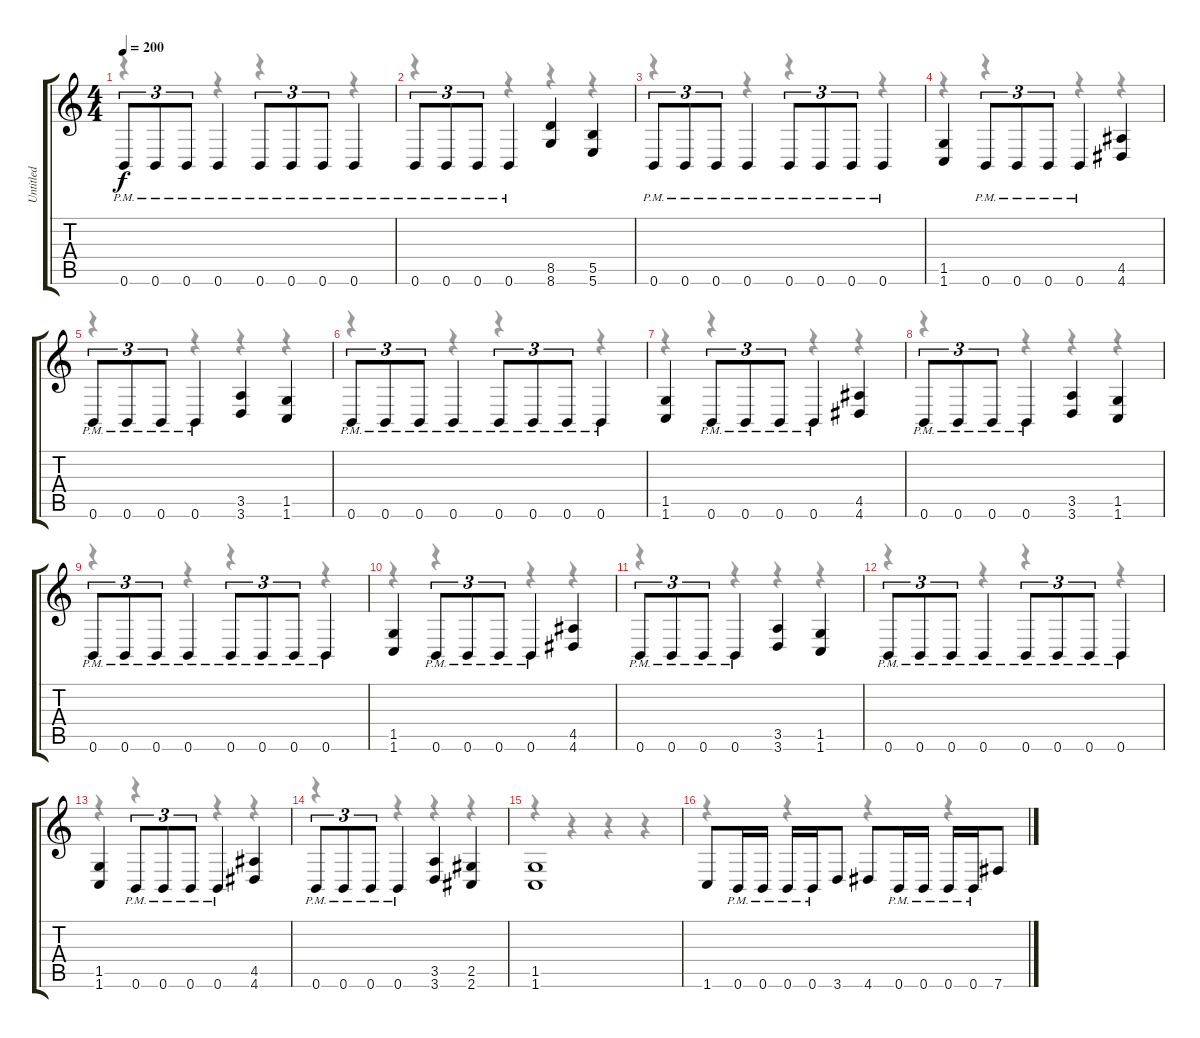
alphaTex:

\track ("Untitled" "Untitled") {instrument distortionguitar}
\staff {score tabs}
\tuning (Db4 Ab3 E3 B2 Gb2 B1) {hide}
\voice
\ts (4 4)
\tempo 200
\clef g2
\ks c
0.6{pm}.8{tu (3 2) dy f} 0.6{pm}.8{tu (3 2)} 0.6{pm}.8{tu (3 2)} 0.6{pm}.4 0.6{pm}.8{tu (3 2)} 0.6{pm}.8{tu (3 2)} 0.6{pm}.8{tu (3 2)} 0.6{pm}.4 |
0.6{pm}.8{tu (3 2)} 0.6{pm}.8{tu (3 2)} 0.6{pm}.8{tu (3 2)} 0.6{pm}.4 (8.5 8.6).4 (5.5 5.6).4 |
0.6{pm}.8{tu (3 2)} 0.6{pm}.8{tu (3 2)} 0.6{pm}.8{tu (3 2)} 0.6{pm}.4 0.6{pm}.8{tu (3 2)} 0.6{pm}.8{tu (3 2)} 0.6{pm}.8{tu (3 2)} 0.6{pm}.4 |
(1.5 1.6).4 0.6{pm}.8{tu (3 2)} 0.6{pm}.8{tu (3 2)} 0.6{pm}.8{tu (3 2)} 0.6{pm}.4 (4.5 4.6).4 |
0.6{pm}.8{tu (3 2)} 0.6{pm}.8{tu (3 2)} 0.6{pm}.8{tu (3 2)} 0.6{pm}.4 (3.5 3.6).4 (1.5 1.6).4 |
0.6{pm}.8{tu (3 2)} 0.6{pm}.8{tu (3 2)} 0.6{pm}.8{tu (3 2)} 0.6{pm}.4 0.6{pm}.8{tu (3 2)} 0.6{pm}.8{tu (3 2)} 0.6{pm}.8{tu (3 2)} 0.6{pm}.4 |
(1.5 1.6).4 0.6{pm}.8{tu (3 2)} 0.6{pm}.8{tu (3 2)} 0.6{pm}.8{tu (3 2)} 0.6{pm}.4 (4.5 4.6).4 |
0.6{pm}.8{tu (3 2)} 0.6{pm}.8{tu (3 2)} 0.6{pm}.8{tu (3 2)} 0.6{pm}.4 (3.5 3.6).4 (1.5 1.6).4 |
0.6{pm}.8{tu (3 2)} 0.6{pm}.8{tu (3 2)} 0.6{pm}.8{tu (3 2)} 0.6{pm}.4 0.6{pm}.8{tu (3 2)} 0.6{pm}.8{tu (3 2)} 0.6{pm}.8{tu (3 2)} 0.6{pm}.4 |
(1.5 1.6).4 0.6{pm}.8{tu (3 2)} 0.6{pm}.8{tu (3 2)} 0.6{pm}.8{tu (3 2)} 0.6{pm}.4 (4.5 4.6).4 |
0.6{pm}.8{tu (3 2)} 0.6{pm}.8{tu (3 2)} 0.6{pm}.8{tu (3 2)} 0.6{pm}.4 (3.5 3.6).4 (1.5 1.6).4 |
0.6{pm}.8{tu (3 2)} 0.6{pm}.8{tu (3 2)} 0.6{pm}.8{tu (3 2)} 0.6{pm}.4 0.6{pm}.8{tu (3 2)} 0.6{pm}.8{tu (3 2)} 0.6{pm}.8{tu (3 2)} 0.6{pm}.4 |
(1.5 1.6).4 0.6{pm}.8{tu (3 2)} 0.6{pm}.8{tu (3 2)} 0.6{pm}.8{tu (3 2)} 0.6{pm}.4 (4.5 4.6).4 |
0.6{pm}.8{tu (3 2)} 0.6{pm}.8{tu (3 2)} 0.6{pm}.8{tu (3 2)} 0.6{pm}.4 (3.5 3.6).4 (2.5 2.6).4 |
(1.5 1.6).1 |
1.6.8 0.6{pm}.16 0.6{pm}.16 0.6{pm}.16 0.6{pm}.16 3.6.8 4.6.8 0.6{pm}.16 0.6{pm}.16 0.6{pm}.16 0.6{pm}.16 7.6.8
\voice
\clef g2
\ottava regular
\simile none
\ks c
r.4{dy f} r.4 r.4 r.4 |
r.4 r.4 r.4 r.4 |
r.4 r.4 r.4 r.4 |
r.4 r.4 r.4 r.4 |
r.4 r.4 r.4 r.4 |
r.4 r.4 r.4 r.4 |
r.4 r.4 r.4 r.4 |
r.4 r.4 r.4 r.4 |
r.4 r.4 r.4 r.4 |
r.4 r.4 r.4 r.4 |
r.4 r.4 r.4 r.4 |
r.4 r.4 r.4 r.4 |
r.4 r.4 r.4 r.4 |
r.4 r.4 r.4 r.4 |
r.4 r.4 r.4 r.4 |
r.4 r.4 r.4 r.4
